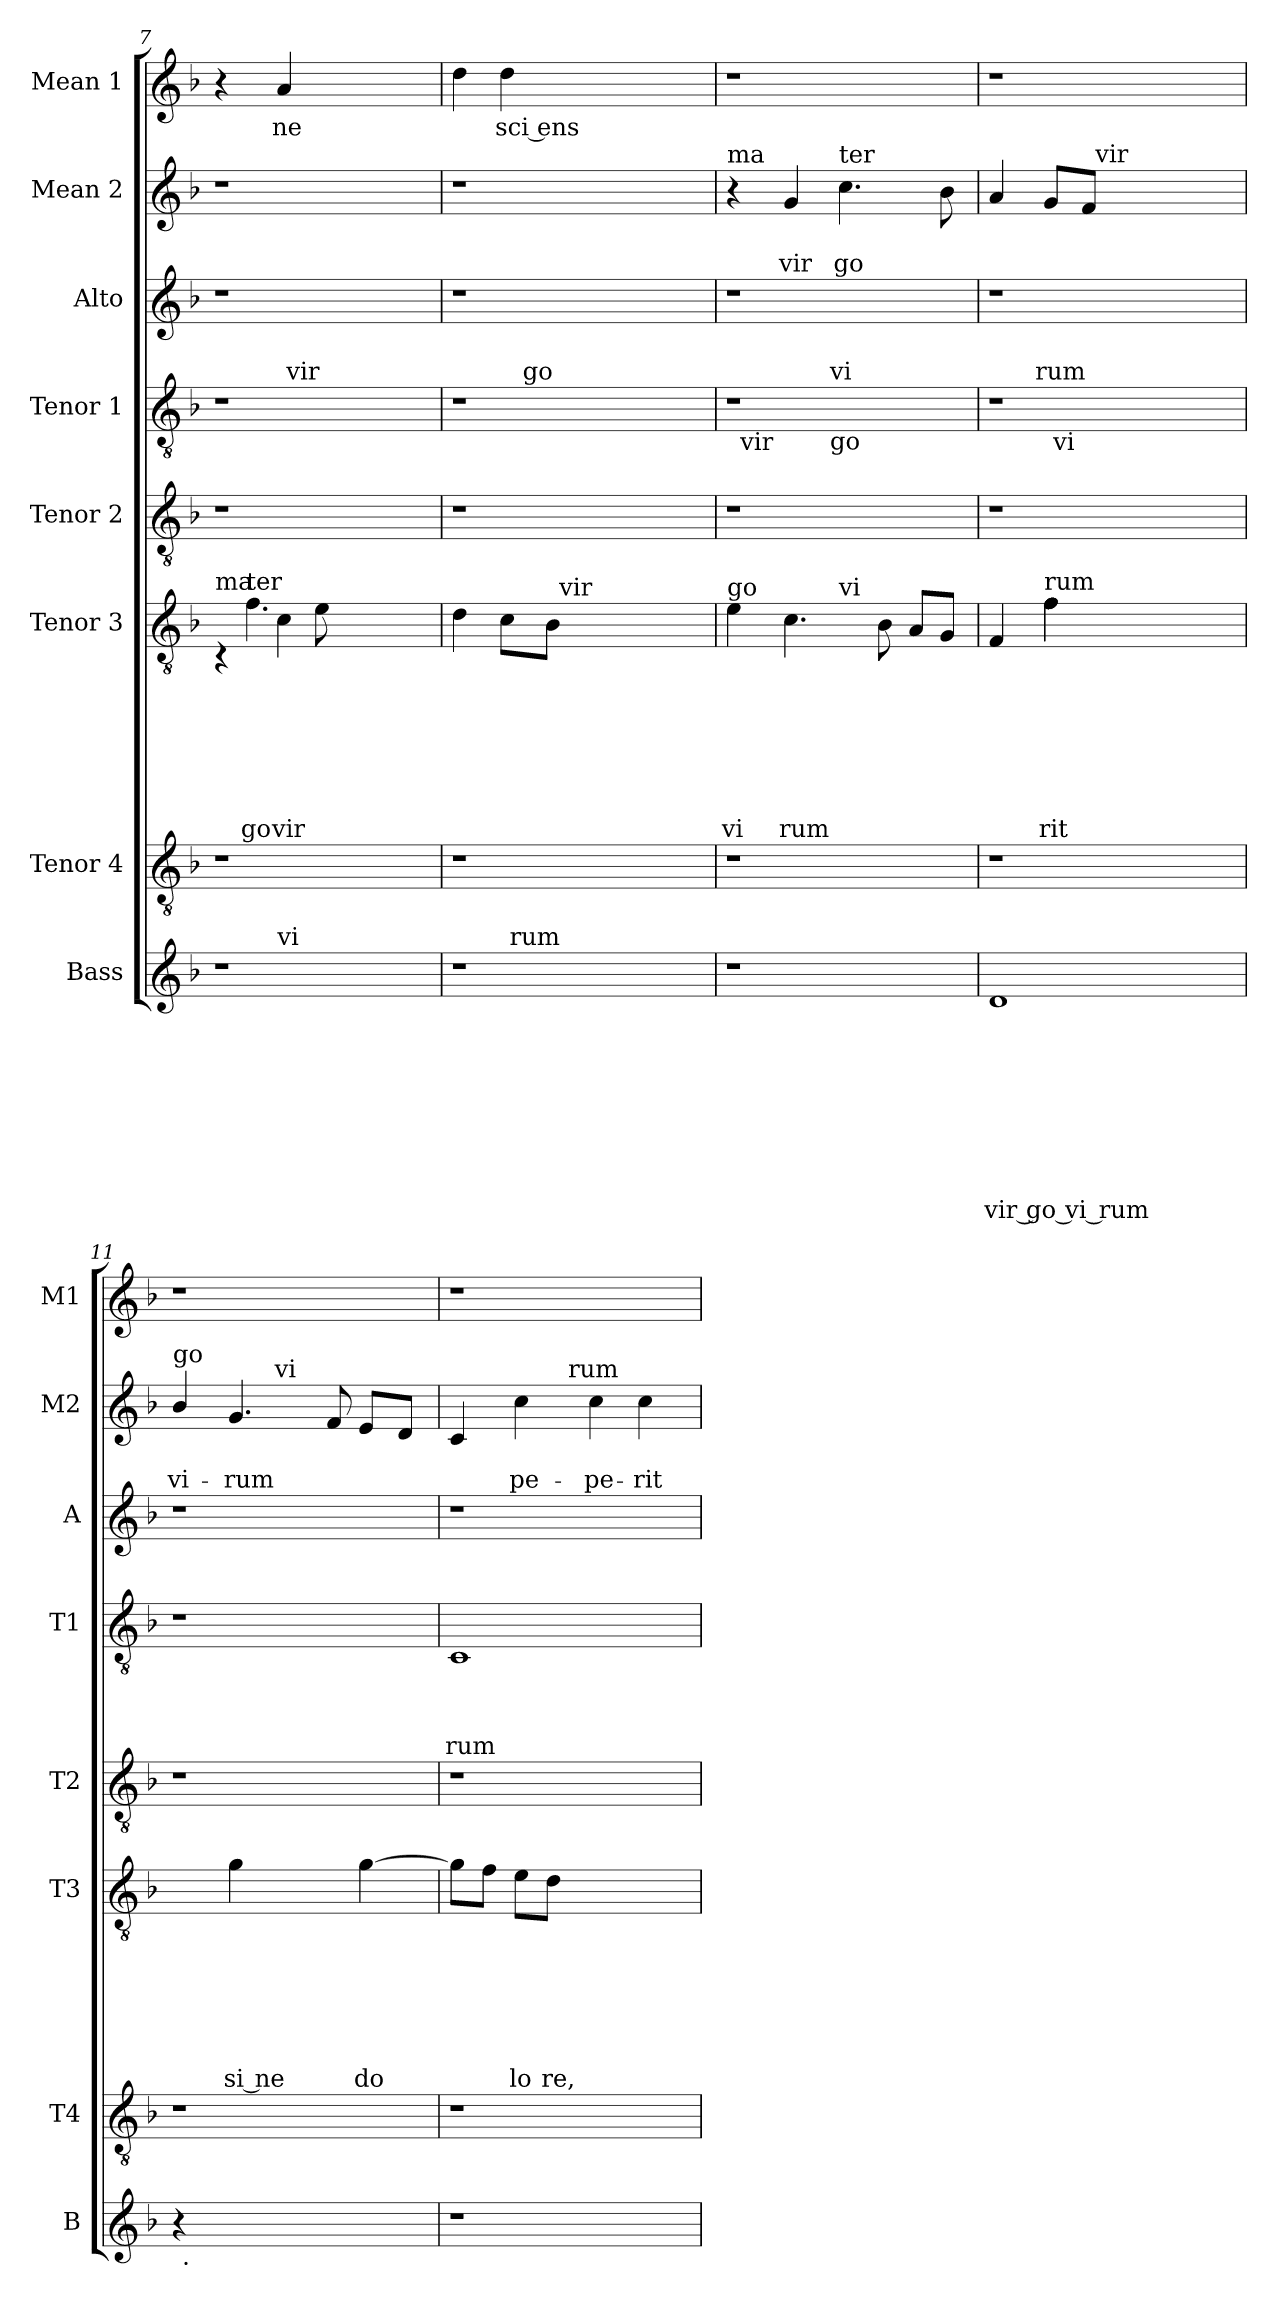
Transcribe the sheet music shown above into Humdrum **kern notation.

**kern	**text	**text	**text	**text	**text	**text	**text	**text	**text	**kern	**kern	**text	**text	**text	**text	**text	**text	**text	**kern	**kern	**text	**text	**text	**text	**kern	**kern	**text	**text	**kern	**text
*part8	*part8	*part8	*part8	*part8	*part8	*part8	*part8	*part8	*part8	*part7	*part6	*part6	*part6	*part6	*part6	*part6	*part6	*part6	*part5	*part4	*part4	*part4	*part4	*part4	*part3	*part2	*part2	*part2	*part1	*part1
*staff8	*staff8	*staff8	*staff8	*staff8	*staff8	*staff8	*staff8	*staff8	*staff8	*staff7	*staff6	*staff6	*staff6	*staff6	*staff6	*staff6	*staff6	*staff6	*staff5	*staff4	*staff4	*staff4	*staff4	*staff4	*staff3	*staff2	*staff2	*staff2	*staff1	*staff1
*I"Bass	*	*	*	*	*	*	*	*	*	*I"Tenor 4	*I"Tenor 3	*	*	*	*	*	*	*	*I"Tenor 2	*I"Tenor 1	*	*	*	*	*I"Alto	*I"Mean 2	*	*	*I"Mean 1	*
*I'B	*	*	*	*	*	*	*	*	*	*I'T4	*I'T3	*	*	*	*	*	*	*	*I'T2	*I'T1	*	*	*	*	*I'A	*I'M2	*	*	*I'M1	*
*clefG2	*	*	*	*	*	*	*	*	*	*clefGv2	*clefGv2	*	*	*	*	*	*	*	*clefGv2	*clefGv2	*	*	*	*	*clefG2	*clefG2	*	*	*clefG2	*
*ITrd-3c-5	*	*	*	*	*	*	*	*	*	*	*	*	*	*	*	*	*	*	*	*	*	*	*	*	*	*	*	*	*	*
*k[b-e-]	*	*	*	*	*	*	*	*	*	*k[b-]	*k[b-]	*	*	*	*	*	*	*	*k[b-]	*k[b-]	*	*	*	*	*k[b-]	*k[b-]	*	*	*k[b-]	*
*B-:	*	*	*	*	*	*	*	*	*	*F:	*F:	*	*	*	*	*	*	*	*F:	*F:	*	*	*	*	*F:	*F:	*	*	*F:	*
=7	=7	=7	=7	=7	=7	=7	=7	=7	=7	=7	=7	=7	=7	=7	=7	=7	=7	=7	=7	=7	=7	=7	=7	=7	=7	=7	=7	=7	=7	=7
*	*	*	*	*	*	*	*	*	*	*	*^	*	*	*	*	*	*	*	*	*	*	*	*	*	*	*	*	*	*	*
*	*	*	*	*	*	*	*	*	*	*	*	*^	*	*	*	*	*	*	*	*	*	*	*	*	*	*	*	*	*	*	*
!	!	!	!	!	!	!	!	!	!	!	!LO:TX:a:t=ma	!	!	!	!	!	!	!	!	!	!	!	!	!	!	!	!	!	!	!	!	!
*^	*	*	*	*	*	*	*	*	*	*	*	*	*	*	*	*	*	*	*	*	*	*^	*	*	*	*	*	*	*	*	*	*
1r	4ryy	.	.	.	.	.	.	.	.	.	1r	8ryy	4rC	4.ryy	.	.	.	.	.	.	.	1r	1r	4ryy	.	.	.	.	1r	1r	.	.	4r	.
!	!	!	!	!	!	!	!	!	!	!	!	!LO:TX:a:t=ter	!	!	!	!	!	!	!	!	!	!	!	!	!	!	!	!	!	!	!	!	!	!
!	!	!	!	!	!	!	!	!	!	!	!	!	!	!	!	!	!	!	!	!	!LO:LY:b	!	!	!	!	!	!	!	!	!	!	!	!	!
.	.	.	.	.	.	.	.	.	.	.	.	4.f\	.	.	.	.	.	.	.	.	go	.	.	.	.	.	.	.	.	.	.	.	.	.
!	!LO:TX:a:t=vi	!	!	!	!	!	!	!	!	!	!	!	!	!	!	!	!	!	!	!	!	!	!	!	!	!	!	!	!	!	!	!	!	!
!	!	!	!	!	!	!	!	!	!	!	!	!	!	!	!	!	!	!	!	!	!LO:LY:b	!	!	!	!	!	!	!	!	!	!	!	!	!LO:LY:b
.	2.ryy	.	.	.	.	.	.	.	.	.	.	.	4c\	.	.	.	.	.	.	.	vir	.	.	64ryy	.	.	.	.	.	.	.	.	4a/	ne
!	!	!	!	!	!	!	!	!	!	!	!	!	!	!	!	!	!	!	!	!	!	!	!	!LO:TX:a:t=vir	!	!	!	!	!	!	!	!	!	!
.	.	.	.	.	.	.	.	.	.	.	.	.	.	.	.	.	.	.	.	.	.	.	.	2ryy	.	.	.	.	.	.	.	.	.	.
.	.	.	.	.	.	.	.	.	.	.	.	.	.	8e\	.	.	.	.	.	.	.	.	.	.	.	.	.	.	.	.	.	.	.	.
.	.	.	.	.	.	.	.	.	.	.	.	2ryy	2ryy	2ryy	.	.	.	.	.	.	.	.	.	.	.	.	.	.	.	.	.	.	2ryy	.
.	.	.	.	.	.	.	.	.	.	.	.	.	.	.	.	.	.	.	.	.	.	.	.	8...ryy	.	.	.	.	.	.	.	.	.	.
*	*	*	*	*	*	*	*	*	*	*	*	*	*v	*v	*	*	*	*	*	*	*	*	*	*	*	*	*	*	*	*	*	*	*	*
=8	=8	=8	=8	=8	=8	=8	=8	=8	=8	=8	=8	=8	=8	=8	=8	=8	=8	=8	=8	=8	=8	=8	=8	=8	=8	=8	=8	=8	=8	=8	=8	=8	=8
1r	4ryy	.	.	.	.	.	.	.	.	.	1r	4d\	4ryy	.	.	.	.	.	.	.	1r	1r	4ryy	.	.	.	.	1r	1r	.	.	4dd\	.
!	!	!	!	!	!	!	!	!	!	!	!	!	!	!	!	!	!	!	!	!	!	!	!	!	!	!	!	!	!	!	!	!	!LO:LY:b
.	64ryy	.	.	.	.	.	.	.	.	.	.	8c\L	8ryy	.	.	.	.	.	.	.	.	.	32.ryy	.	.	.	.	.	.	.	.	4dd\	sci ens
!	!LO:TX:a:t=rum	!	!	!	!	!	!	!	!	!	!	!	!	!	!	!	!	!	!	!	!	!	!	!	!	!	!	!	!	!	!	!	!
.	2ryy	.	.	.	.	.	.	.	.	.	.	.	.	.	.	.	.	.	.	.	.	.	.	.	.	.	.	.	.	.	.	.	.
!	!	!	!	!	!	!	!	!	!	!	!	!	!	!	!	!	!	!	!	!	!	!	!LO:TX:a:t=go	!	!	!	!	!	!	!	!	!	!
.	.	.	.	.	.	.	.	.	.	.	.	.	.	.	.	.	.	.	.	.	.	.	2ryy	.	.	.	.	.	.	.	.	.	.
.	.	.	.	.	.	.	.	.	.	.	.	8B-\J	32ryy	.	.	.	.	.	.	.	.	.	.	.	.	.	.	.	.	.	.	.	.
!	!	!	!	!	!	!	!	!	!	!	!	!	!LO:TX:a:t=vir	!	!	!	!	!	!	!	!	!	!	!	!	!	!	!	!	!	!	!	!
.	.	.	.	.	.	.	.	.	.	.	.	.	2ryy	.	.	.	.	.	.	.	.	.	.	.	.	.	.	.	.	.	.	.	.
.	.	.	.	.	.	.	.	.	.	.	.	2ryy	.	.	.	.	.	.	.	.	.	.	.	.	.	.	.	.	.	.	.	2ryy	.
.	8...ryy	.	.	.	.	.	.	.	.	.	.	.	.	.	.	.	.	.	.	.	.	.	.	.	.	.	.	.	.	.	.	.	.
.	.	.	.	.	.	.	.	.	.	.	.	.	.	.	.	.	.	.	.	.	.	.	8ryy	.	.	.	.	.	.	.	.	.	.
.	.	.	.	.	.	.	.	.	.	.	.	.	16.ryy	.	.	.	.	.	.	.	.	.	.	.	.	.	.	.	.	.	.	.	.
.	.	.	.	.	.	.	.	.	.	.	.	.	.	.	.	.	.	.	.	.	.	.	16ryy	.	.	.	.	.	.	.	.	.	.
.	.	.	.	.	.	.	.	.	.	.	.	.	.	.	.	.	.	.	.	.	.	.	64ryy	.	.	.	.	.	.	.	.	.	.
=9	=9	=9	=9	=9	=9	=9	=9	=9	=9	=9	=9	=9	=9	=9	=9	=9	=9	=9	=9	=9	=9	=9	=9	=9	=9	=9	=9	=9	=9	=9	=9	=9	=9
!	!	!	!	!	!	!	!	!	!	!	!	!	!	!	!	!	!	!	!	!	!	!	!	!	!	!	!	!	!LO:TX:a:t=ma	!	!	!	!
!	!	!	!	!	!	!	!	!	!	!	!	!LO:TX:a:t=go	!	!	!	!	!	!	!	!	!	!	!	!	!	!	!	!	!	!	!	!	!
!	!	!	!	!	!	!	!	!	!	!	!	!	!	!	!	!	!	!	!	!LO:LY:b	!	!	!	!	!	!	!	!	!	!	!	!	!
*v	*v	*	*	*	*	*	*	*	*	*	*	*	*	*	*	*	*	*	*	*	*	*	*^	*	*	*	*	*	*	*	*	*	*
1r	.	.	.	.	.	.	.	.	.	1r	4e\	2ryy	.	.	.	.	.	.	vi	1r	1r	32ryy	4ryy	.	.	.	.	1r	4r	.	.	1r	.
!	!	!	!	!	!	!	!	!	!	!	!	!	!	!	!	!	!	!	!	!	!	!LO:TX:b:t=vir	!	!	!	!	!	!	!	!	!	!	!
.	.	.	.	.	.	.	.	.	.	.	.	.	.	.	.	.	.	.	.	.	.	2ryy	.	.	.	.	.	.	.	.	.	.	.
!	!	!	!	!	!	!	!	!	!	!	!	!	!	!	!	!	!	!	!LO:LY:b	!	!	!	!	!	!	!	!	!	!	!	!LO:LY:b	!	!
.	.	.	.	.	.	.	.	.	.	.	4.c\	.	.	.	.	.	.	.	rum	.	.	.	8...ryy	.	.	.	.	.	4g/	.	vir	.	.
!	!	!	!	!	!	!	!	!	!	!	!	!	!	!	!	!	!	!	!	!	!	!	!LO:TX:b:t=go	!	!	!	!	!	!	!	!	!	!
!	!	!	!	!	!	!	!	!	!	!	!	!	!	!	!	!	!	!	!	!	!	!	!LO:TX:a:t=vi	!	!	!	!	!	!	!	!	!	!
.	.	.	.	.	.	.	.	.	.	.	.	.	.	.	.	.	.	.	.	.	.	.	2ryy	.	.	.	.	.	.	.	.	.	.
!	!	!	!	!	!	!	!	!	!	!	!	!	!	!	!	!	!	!	!	!	!	!	!	!	!	!	!	!	!LO:TX:a:t=ter	!	!	!	!
!	!	!	!	!	!	!	!	!	!	!	!	!LO:TX:a:t=vi	!	!	!	!	!	!	!	!	!	!	!	!	!	!	!	!	!	!	!	!	!
!	!	!	!	!	!	!	!	!	!	!	!	!	!	!	!	!	!	!	!	!	!	!	!	!	!	!	!	!	!	!	!LO:LY:b	!	!
.	.	.	.	.	.	.	.	.	.	.	.	2ryy	.	.	.	.	.	.	.	.	.	.	.	.	.	.	.	.	4.cc\	.	go	.	.
.	.	.	.	.	.	.	.	.	.	.	.	.	.	.	.	.	.	.	.	.	.	4...ryy	.	.	.	.	.	.	.	.	.	.	.
.	.	.	.	.	.	.	.	.	.	.	8B-\	.	.	.	.	.	.	.	.	.	.	.	.	.	.	.	.	.	.	.	.	.	.
.	.	.	.	.	.	.	.	.	.	.	8A/L	.	.	.	.	.	.	.	.	.	.	.	.	.	.	.	.	.	.	.	.	.	.
.	.	.	.	.	.	.	.	.	.	.	8G/J	.	.	.	.	.	.	.	.	.	.	.	.	.	.	.	.	.	8b-\	.	.	.	.
.	.	.	.	.	.	.	.	.	.	.	.	.	.	.	.	.	.	.	.	.	.	.	64ryy	.	.	.	.	.	.	.	.	.	.
=10	=10	=10	=10	=10	=10	=10	=10	=10	=10	=10	=10	=10	=10	=10	=10	=10	=10	=10	=10	=10	=10	=10	=10	=10	=10	=10	=10	=10	=10	=10	=10	=10	=10
!	!	!	!	!	!	!	!	!	!LO:LY:b:rj	!	!	!	!	!	!	!	!	!	!	!	!	!	!	!	!	!	!	!	!	!	!	!	!
*	*	*	*	*	*	*	*	*	*	*	*	*^	*	*	*	*	*	*	*	*	*	*	*	*	*	*	*	*	*^	*	*	*	*
1g	.	.	.	.	.	.	.	.	vir go vi rum	1r	4ryy	4F/	4ryy	.	.	.	.	.	.	.	1r	1r	8...ryy	4ryy	.	.	.	.	1r	4a/	4ryy	.	.	1r	.
!	!	!	!	!	!	!	!	!	!	!	!	!	!	!	!	!	!	!	!	!	!	!	!LO:TX:a:t=rum	!	!	!	!	!	!	!	!	!	!	!	!
.	.	.	.	.	.	.	.	.	.	.	.	.	.	.	.	.	.	.	.	.	.	.	2ryy	.	.	.	.	.	.	.	.	.	.	.	.
!	!	!	!	!	!	!	!	!	!	!	!LO:TX:a:t=rum	!	!	!	!	!	!	!	!	!	!	!	!	!	!	!	!	!	!	!	!	!	!	!	!
!	!	!	!	!	!	!	!	!	!	!	!	!	!	!	!	!	!	!	!	!LO:LY:b	!	!	!	!	!	!	!	!	!	!	!	!	!	!	!
!	!	!	!	!	!	!	!	!	!	!	!	!	!	!	!	!	!	!	!	!LO:LY:b	!	!	!	!	!	!	!	!	!	!	!	!	!	!	!
!	!	!	!	!	!	!	!	!	!	!	!	!	!	!	!	!	!	!	!	!LO:LY:b	!	!	!	!	!	!	!	!	!	!	!	!	!	!	!
.	.	.	.	.	.	.	.	.	.	.	4f\	4f\	4f\	.	.	.	.	.	.	rit	.	.	.	64ryy	.	.	.	.	.	8g/L	8ryy	.	.	.	.
!	!	!	!	!	!	!	!	!	!	!	!	!	!	!	!	!	!	!	!	!	!	!	!	!LO:TX:b:t=vi	!	!	!	!	!	!	!	!	!	!	!
.	.	.	.	.	.	.	.	.	.	.	.	.	.	.	.	.	.	.	.	.	.	.	.	2ryy	.	.	.	.	.	.	.	.	.	.	.
.	.	.	.	.	.	.	.	.	.	.	.	.	.	.	.	.	.	.	.	.	.	.	.	.	.	.	.	.	.	8f/J	32ryy	.	.	.	.
!	!	!	!	!	!	!	!	!	!	!	!	!	!	!	!	!	!	!	!	!	!	!	!	!	!	!	!	!	!	!	!LO:TX:a:t=vir	!	!	!	!
.	.	.	.	.	.	.	.	.	.	.	.	.	.	.	.	.	.	.	.	.	.	.	.	.	.	.	.	.	.	.	2ryy	.	.	.	.
.	.	.	.	.	.	.	.	.	.	.	2ryy	2ryy	2ryy	.	.	.	.	.	.	.	.	.	.	.	.	.	.	.	.	2ryy	.	.	.	.	.
.	.	.	.	.	.	.	.	.	.	.	.	.	.	.	.	.	.	.	.	.	.	.	4ryy	.	.	.	.	.	.	.	.	.	.	.	.
.	.	.	.	.	.	.	.	.	.	.	.	.	.	.	.	.	.	.	.	.	.	.	.	8...ryy	.	.	.	.	.	.	.	.	.	.	.
.	.	.	.	.	.	.	.	.	.	.	.	.	.	.	.	.	.	.	.	.	.	.	.	.	.	.	.	.	.	.	16.ryy	.	.	.	.
.	.	.	.	.	.	.	.	.	.	.	.	.	.	.	.	.	.	.	.	.	.	.	64ryy	.	.	.	.	.	.	.	.	.	.	.	.
!!LO:PB:g=z
=11	=11	=11	=11	=11	=11	=11	=11	=11	=11	=11	=11	=11	=11	=11	=11	=11	=11	=11	=11	=11	=11	=11	=11	=11	=11	=11	=11	=11	=11	=11	=11	=11	=11	=11	=11
!	!	!	!	!	!	!	!	!	!	!	!	!	!	!	!	!	!	!	!	!	!	!	!	!	!	!	!	!	!	!LO:TX:a:t=go	!	!	!	!	!
!	!	!	!	!	!	!	!	!	!	!	!	!	!	!	!	!	!	!	!	!	!	!	!	!	!	!	!	!	!	!	!	!	!LO:LY:b	!	!
*^	*	*	*	*	*	*	*	*	*	*	*v	*v	*v	*	*	*	*	*	*	*	*	*v	*v	*v	*	*	*	*	*	*	*	*	*	*	*
4r	64ryy	.	.	.	.	.	.	.	.	.	1r	4ryy	.	.	.	.	.	.	.	1r	1r	.	.	.	.	1r	4b-/	4...ryy	.	vi-	1r	.
!	!LO:TX:b:t=.	!	!	!	!	!	!	!	!	!	!	!	!	!	!	!	!	!	!	!	!	!	!	!	!	!	!	!	!	!	!	!
.	2ryy	.	.	.	.	.	.	.	.	.	.	.	.	.	.	.	.	.	.	.	.	.	.	.	.	.	.	.	.	.	.	.
!	!	!	!	!	!	!	!	!	!	!	!	!	!	!	!	!	!	!	!LO:LY:b:rj	!	!	!	!	!	!	!	!	!	!	!LO:LY:b	!	!
2.ryy	.	.	.	.	.	.	.	.	.	.	.	4g\	.	.	.	.	.	.	si ne	.	.	.	.	.	.	.	4.g/	.	.	-rum	.	.
!	!	!	!	!	!	!	!	!	!	!	!	!	!	!	!	!	!	!	!	!	!	!	!	!	!	!	!	!LO:TX:a:t=vi	!	!	!	!
.	.	.	.	.	.	.	.	.	.	.	.	.	.	.	.	.	.	.	.	.	.	.	.	.	.	.	.	2ryy	.	.	.	.
.	.	.	.	.	.	.	.	.	.	.	.	4ryy	.	.	.	.	.	.	.	.	.	.	.	.	.	.	.	.	.	.	.	.
.	4ryy	.	.	.	.	.	.	.	.	.	.	.	.	.	.	.	.	.	.	.	.	.	.	.	.	.	.	.	.	.	.	.
.	.	.	.	.	.	.	.	.	.	.	.	.	.	.	.	.	.	.	.	.	.	.	.	.	.	.	8f/	.	.	.	.	.
!	!	!	!	!	!	!	!	!	!	!	!	!	!	!	!	!	!	!	!LO:LY:b	!	!	!	!	!	!	!	!	!	!	!	!	!
.	.	.	.	.	.	.	.	.	.	.	.	[>4g\	.	.	.	.	.	.	do	.	.	.	.	.	.	.	8e/L	.	.	.	.	.
.	8...ryy	.	.	.	.	.	.	.	.	.	.	.	.	.	.	.	.	.	.	.	.	.	.	.	.	.	.	.	.	.	.	.
.	.	.	.	.	.	.	.	.	.	.	.	.	.	.	.	.	.	.	.	.	.	.	.	.	.	.	8d/J	.	.	.	.	.
.	.	.	.	.	.	.	.	.	.	.	.	.	.	.	.	.	.	.	.	.	.	.	.	.	.	.	.	32ryy	.	.	.	.
=12	=12	=12	=12	=12	=12	=12	=12	=12	=12	=12	=12	=12	=12	=12	=12	=12	=12	=12	=12	=12	=12	=12	=12	=12	=12	=12	=12	=12	=12	=12	=12	=12
!	!	!	!	!	!	!	!	!	!	!	!	!	!	!	!	!	!	!	!	!	!	!	!	!	!LO:LY:b:rj	!	!	!	!	!	!	!
*v	*v	*	*	*	*	*	*	*	*	*	*	*	*	*	*	*	*	*	*	*	*	*	*	*	*	*	*	*	*	*	*	*
1r	.	.	.	.	.	.	.	.	.	1r	8g\L]	.	.	.	.	.	.	.	1r	1C	.	.	.	rum	1r	4c/	4..ryy	.	.	1r	.
.	.	.	.	.	.	.	.	.	.	.	8f\J	.	.	.	.	.	.	.	.	.	.	.	.	.	.	.	.	.	.	.	.
!	!	!	!	!	!	!	!	!	!	!	!	!	!	!	!	!	!	!LO:LY:b	!	!	!	!	!	!	!	!	!	!	!LO:LY:b	!	!
.	.	.	.	.	.	.	.	.	.	.	8e\L	.	.	.	.	.	.	lo	.	.	.	.	.	.	.	4cc\	.	.	pe-	.	.
!	!	!	!	!	!	!	!	!	!	!	!	!	!	!	!	!	!	!LO:LY:b	!	!	!	!	!	!	!	!	!	!	!	!	!
.	.	.	.	.	.	.	.	.	.	.	8d\J	.	.	.	.	.	.	re,	.	.	.	.	.	.	.	.	.	.	.	.	.
!	!	!	!	!	!	!	!	!	!	!	!	!	!	!	!	!	!	!	!	!	!	!	!	!	!	!	!LO:TX:a:t=rum	!	!	!	!
.	.	.	.	.	.	.	.	.	.	.	.	.	.	.	.	.	.	.	.	.	.	.	.	.	.	.	2ryy	.	.	.	.
!	!	!	!	!	!	!	!	!	!	!	!	!	!	!	!	!	!	!	!	!	!	!	!	!	!	!	!	!	!LO:LY:b	!	!
.	.	.	.	.	.	.	.	.	.	.	2ryy	.	.	.	.	.	.	.	.	.	.	.	.	.	.	4cc\	.	.	-pe-	.	.
!	!	!	!	!	!	!	!	!	!	!	!	!	!	!	!	!	!	!	!	!	!	!	!	!	!	!	!	!	!LO:LY:b	!	!
.	.	.	.	.	.	.	.	.	.	.	.	.	.	.	.	.	.	.	.	.	.	.	.	.	.	4cc\	.	.	-rit	.	.
.	.	.	.	.	.	.	.	.	.	.	.	.	.	.	.	.	.	.	.	.	.	.	.	.	.	.	16ryy	.	.	.	.
*	*	*	*	*	*	*	*	*	*	*	*	*	*	*	*	*	*	*	*	*	*	*	*	*	*	*v	*v	*	*	*	*
=	=	=	=	=	=	=	=	=	=	=	=	=	=	=	=	=	=	=	=	=	=	=	=	=	=	=	=	=	=	=
*-	*-	*-	*-	*-	*-	*-	*-	*-	*-	*-	*-	*-	*-	*-	*-	*-	*-	*-	*-	*-	*-	*-	*-	*-	*-	*-	*-	*-	*-	*-
